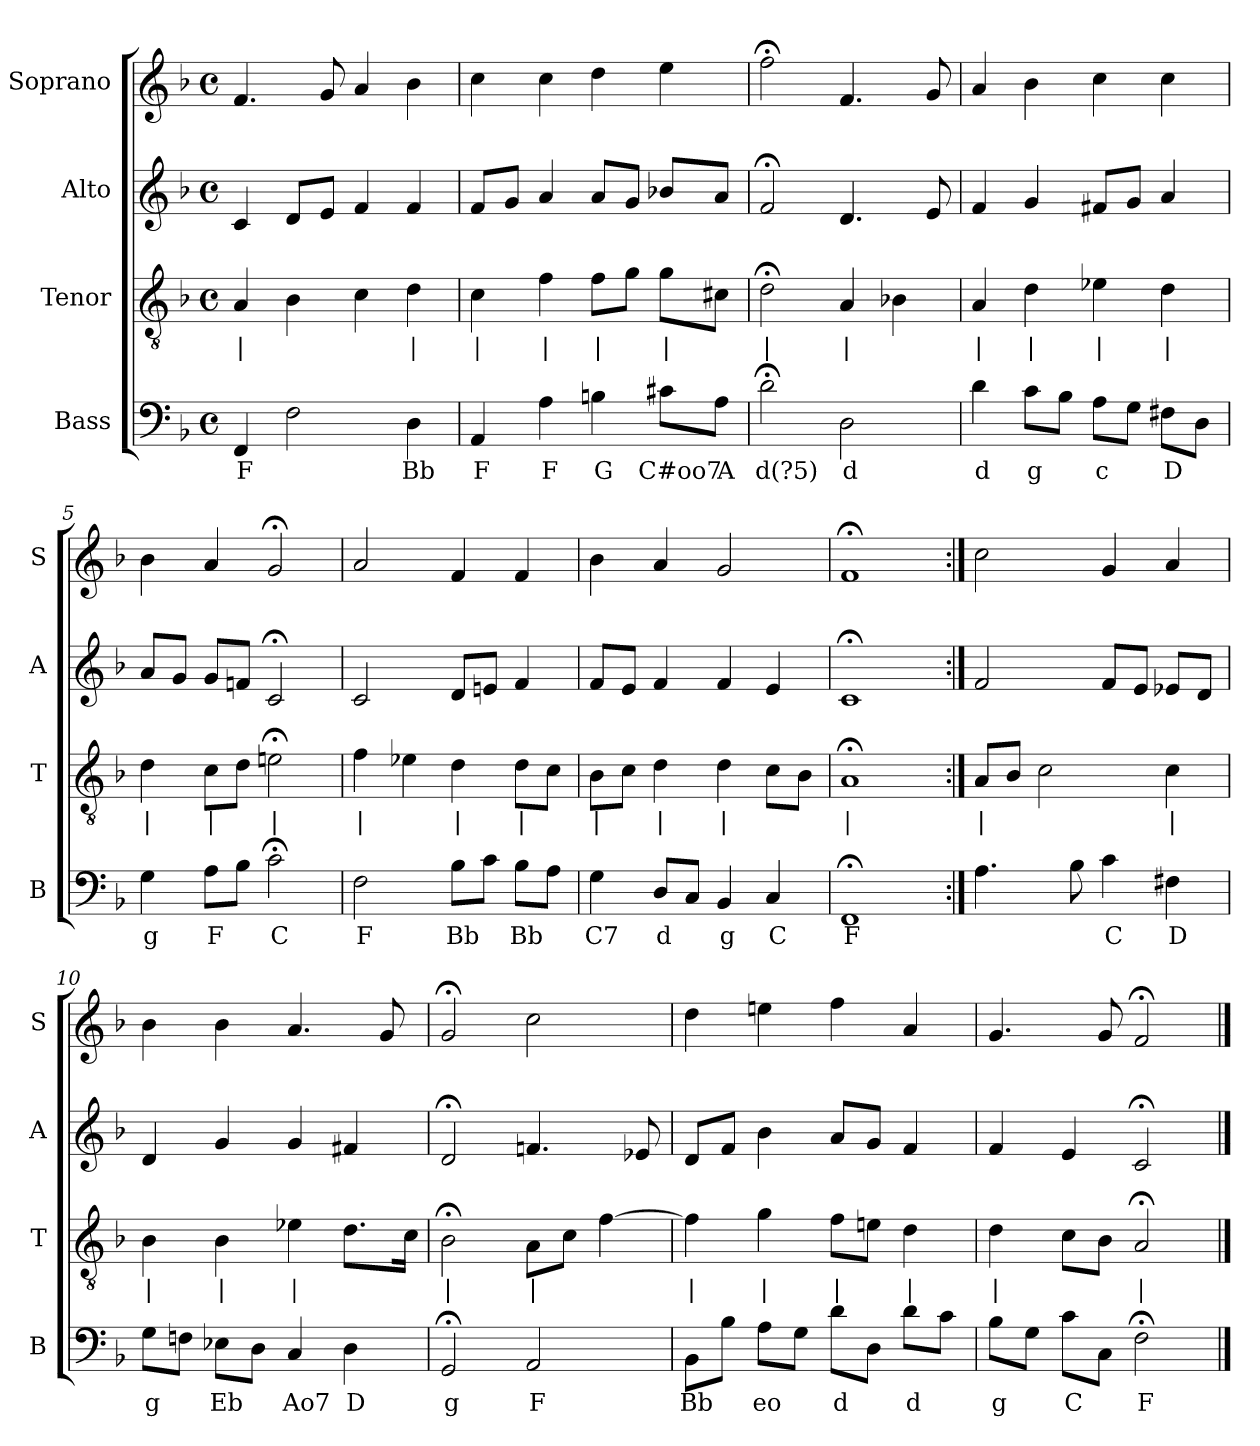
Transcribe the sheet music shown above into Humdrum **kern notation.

**kern	**text	**kern	**text	**kern	**kern
*part4	*part4	*part3	*part3	*part2	*part1
*staff4	*staff4	*staff3	*staff3	*staff2	*staff1
*I"Bass	*	*I"Tenor	*	*I"Alto	*I"Soprano
*I'B	*	*I'T	*	*I'A	*I'S
*clefF4	*	*clefGv2	*	*clefG2	*clefG2
*k[b-]	*	*k[b-]	*	*k[b-]	*k[b-]
*F:	*	*F:	*	*F:	*F:
*M4/4	*	*M4/4	*	*M4/4	*M4/4
*met(c)	*	*met(c)	*	*met(c)	*met(c)
*MM100	*	*MM100	*	*MM100	*MM100
=1	=1	=1	=1	=1	=1
4FF	F	4A	|	4c	4.f
2F	.	4B-	.	8dL	.
.	.	.	.	8eJ	8g
.	.	4c	.	4f	4a
4D	Bb	4d	|	4f	4b-
=2	=2	=2	=2	=2	=2
4AA	F	4c	|	8fL	4cc
.	.	.	.	8gJ	.
4A	F	4f	|	4a	4cc
4Bn	G	8fL	|	8aL	4dd
.	.	8gJ	.	8gJ	.
8c#XL	C#oo7	8gL	|	8b-XL	4ee
8AJ	A	8c#XJ	.	8aJ	.
=3	=3	=3	=3	=3	=3
2d;<	d(?5)	2d;<	|	2f;<	2ff;<
2D	d	4A	|	4.d	4.f
.	.	4B-X	.	.	.
.	.	.	.	8e	8g
=4	=4	=4	=4	=4	=4
4d	d	4A	|	4f	4a
8cL	g	4d	|	4g	4b-
8B-J	.	.	.	.	.
8AL	c	4e-X	|	8f#XL	4cc
8GJ	.	.	.	8gJ	.
8F#XL	D	4d	|	4a	4cc
8DJ	.	.	.	.	.
=5	=5	=5	=5	=5	=5
4G	g	4d	|	8aL	4b-
.	.	.	.	8gJ	.
8AL	F	8cL	|	8gL	4a
8B-J	.	8dJ	.	8fnJ	.
2c;<	C	2en;<	|	2c;<	2g;<
=6	=6	=6	=6	=6	=6
2F	F	4f	|	2c	2a
.	.	4e-X	.	.	.
8B-L	Bb	4d	|	8dL	4f
8cJ	.	.	.	8enJ	.
8B-L	Bb	8dL	|	4f	4f
8AJ	.	8cJ	.	.	.
=7	=7	=7	=7	=7	=7
4G	C7	8B-L	|	8fL	4b-
.	.	8cJ	.	8eJ	.
8DL	d	4d	|	4f	4a
8CJ	.	.	.	.	.
4BB-	g	4d	|	4f	2g
4C	C	8cL	.	4e	.
.	.	8B-J	.	.	.
=8	=8	=8	=8	=8	=8
1FF;<	F	1A;<	|	1c;<	1f;<
=9:|!	=9:|!	=9:|!	=9:|!	=9:|!	=9:|!
4.A	.	8AL	|	2f	2cc
.	.	8B-J	.	.	.
.	.	2c	.	.	.
8B-	.	.	.	.	.
4c	C	.	.	8fL	4g
.	.	.	.	8eJ	.
4F#X	D	4c	|	8e-XL	4a
.	.	.	.	8dJ	.
=10	=10	=10	=10	=10	=10
8GL	g	4B-	|	4d	4b-
8FnJ	.	.	.	.	.
8E-XL	Eb	4B-	|	4g	4b-
8DJ	.	.	.	.	.
4C	Ao7	4e-X	|	4g	4.a
4D	D	8.dL	.	4f#X	.
.	.	.	.	.	8g
.	.	16cJk	.	.	.
=11	=11	=11	=11	=11	=11
2GG;<	g	2B-;<	|	2d;<	2g;<
2AA	F	8AL	|	4.fn	2cc
.	.	8cJ	.	.	.
.	.	[4f	.	.	.
.	.	.	.	8e-X	.
=12	=12	=12	=12	=12	=12
8BB-L	Bb	4f]	|	8dL	4dd
8B-J	.	.	.	8fJ	.
8AL	eo	4g	|	4b-	4een
8GJ	.	.	.	.	.
8dL	d	8fL	|	8aL	4ff
8DJ	.	8enJ	.	8gJ	.
8dL	d	4d	|	4f	4a
8cJ	.	.	.	.	.
=13	=13	=13	=13	=13	=13
8B-L	g	4d	|	4f	4.g
8GJ	.	.	.	.	.
8cL	C	8cL	.	4e	.
8CJ	.	8B-J	.	.	8g
2F;<	F	2A;<	|	2c;<	2f;<
==	==	==	==	==	==
*-	*-	*-	*-	*-	*-
